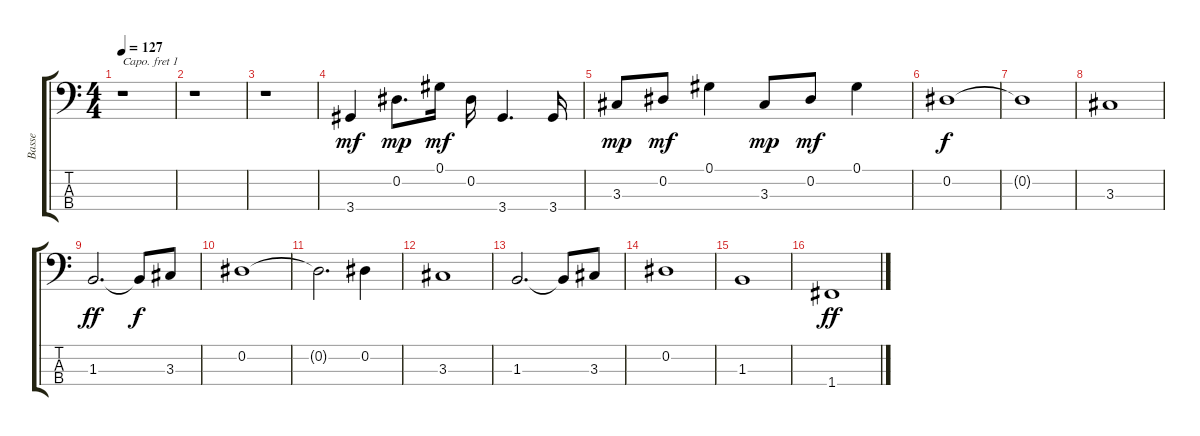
\track ("Basse" "Basse") {instrument fretlessbass}
\staff {score tabs}
\capo 1
\tuning (G2 D2 A1 E1) {hide}
\ts (4 4)
\tempo 127
\clef f4
\ks c
r.1{dy mf} |
r.1 |
r.1 |
3.4.4 0.2.8{d dy mp} 0.1.16{dy mf} 0.2.16 3.4.4{d} 3.4.16 |
3.3.8{dy mp} 0.2.8{dy mf} 0.1.4 3.3.8{dy mp} 0.2.8{dy mf} 0.1.4 |
0.2.1{dy f} |
0.2{t}.1 |
3.3.1 |
1.3.2{d dy ff} 1.3{t}.8{dy f} 3.3.8 |
0.2.1 |
0.2{t}.2{d} 0.2.4 |
3.3.1 |
1.3.2{d} 1.3{t}.8 3.3.8 |
0.2.1 |
1.3.1 |
1.4.1{dy ff}
